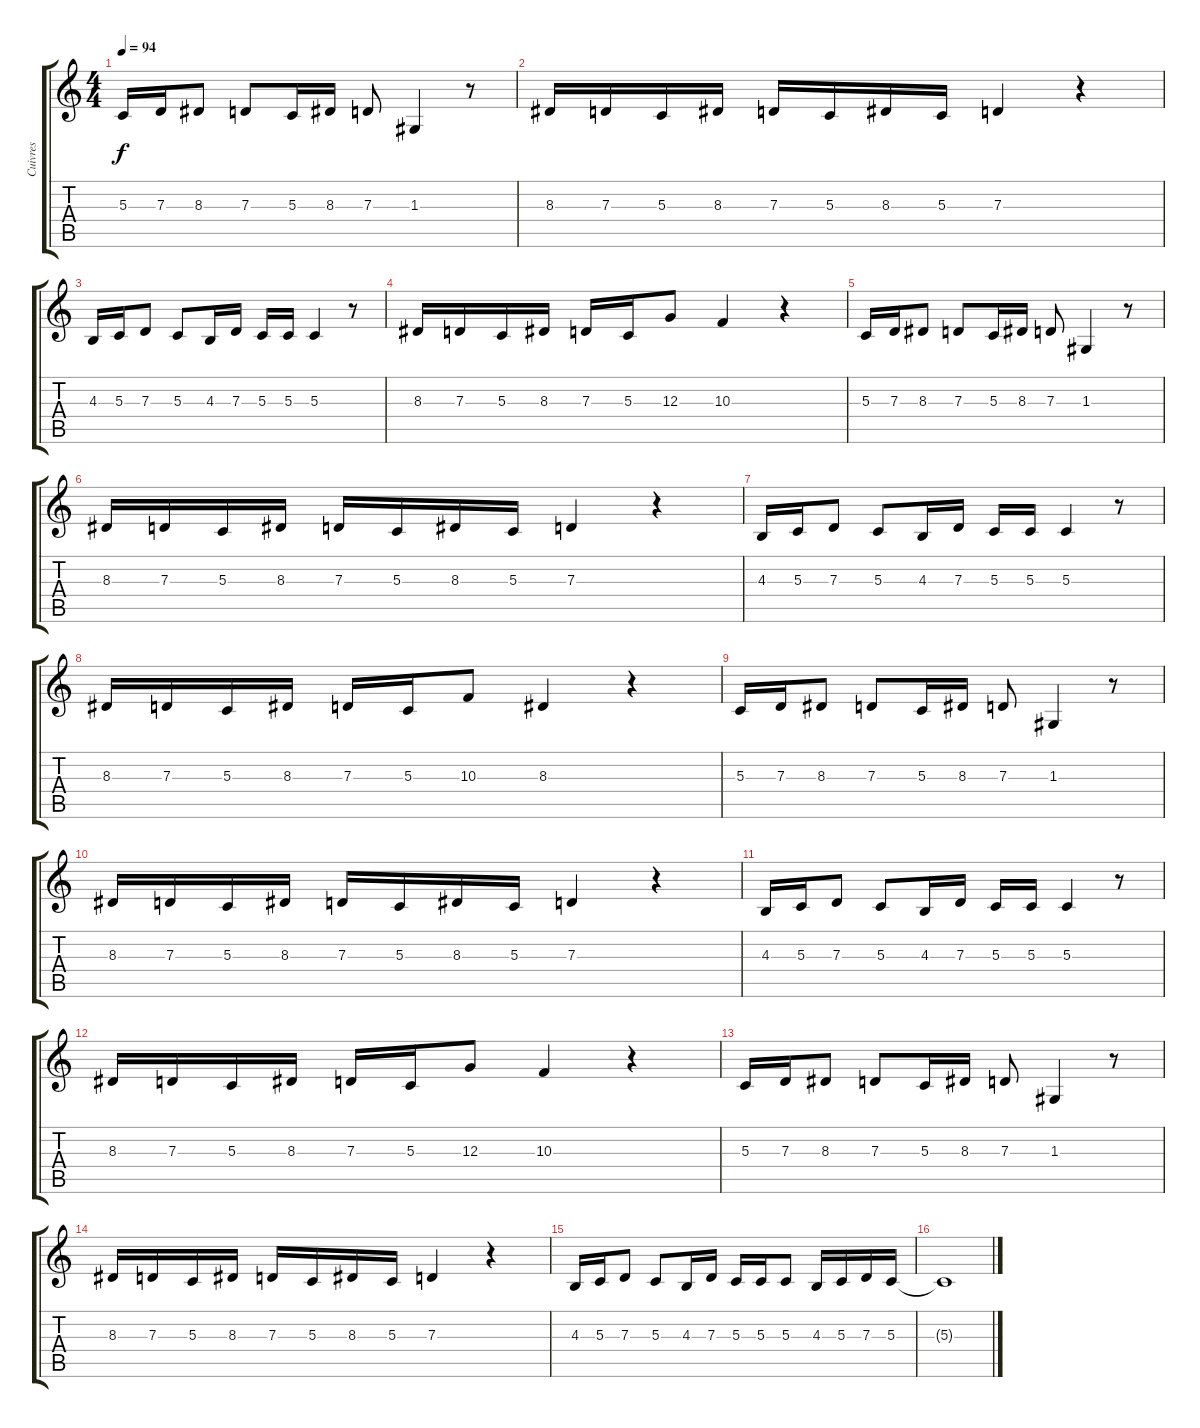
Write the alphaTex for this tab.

\track ("Cuivres" "Cuivres") {instrument tuba}
\staff {score tabs}
\tuning (E4 B3 G3 D3 A2 E2) {hide}
\ts (4 4)
\tempo 94
\clef g2
\ks c
5.3.16{dy f} 7.3.16 8.3.8 7.3.8 5.3.16 8.3.16 7.3.8 1.3.4 r.8 |
8.3.16 7.3.16 5.3.16 8.3.16 7.3.16 5.3.16 8.3.16 5.3.16 7.3.4 r.4 |
4.3.16 5.3.16 7.3.8 5.3.8 4.3.16 7.3.16 5.3.16 5.3.16 5.3.4 r.8 |
8.3.16 7.3.16 5.3.16 8.3.16 7.3.16 5.3.16 12.3.8 10.3.4 r.4 |
5.3.16 7.3.16 8.3.8 7.3.8 5.3.16 8.3.16 7.3.8 1.3.4 r.8 |
8.3.16 7.3.16 5.3.16 8.3.16 7.3.16 5.3.16 8.3.16 5.3.16 7.3.4 r.4 |
4.3.16 5.3.16 7.3.8 5.3.8 4.3.16 7.3.16 5.3.16 5.3.16 5.3.4 r.8 |
8.3.16 7.3.16 5.3.16 8.3.16 7.3.16 5.3.16 10.3.8 8.3.4 r.4 |
5.3.16 7.3.16 8.3.8 7.3.8 5.3.16 8.3.16 7.3.8 1.3.4 r.8 |
8.3.16 7.3.16 5.3.16 8.3.16 7.3.16 5.3.16 8.3.16 5.3.16 7.3.4 r.4 |
4.3.16 5.3.16 7.3.8 5.3.8 4.3.16 7.3.16 5.3.16 5.3.16 5.3.4 r.8 |
8.3.16 7.3.16 5.3.16 8.3.16 7.3.16 5.3.16 12.3.8 10.3.4 r.4 |
5.3.16 7.3.16 8.3.8 7.3.8 5.3.16 8.3.16 7.3.8 1.3.4 r.8 |
8.3.16 7.3.16 5.3.16 8.3.16 7.3.16 5.3.16 8.3.16 5.3.16 7.3.4 r.4 |
4.3.16 5.3.16 7.3.8 5.3.8 4.3.16 7.3.16 5.3.16 5.3.16 5.3.8 4.3.16 5.3.16 7.3.16 5.3.16 |
5.3{t}.1
